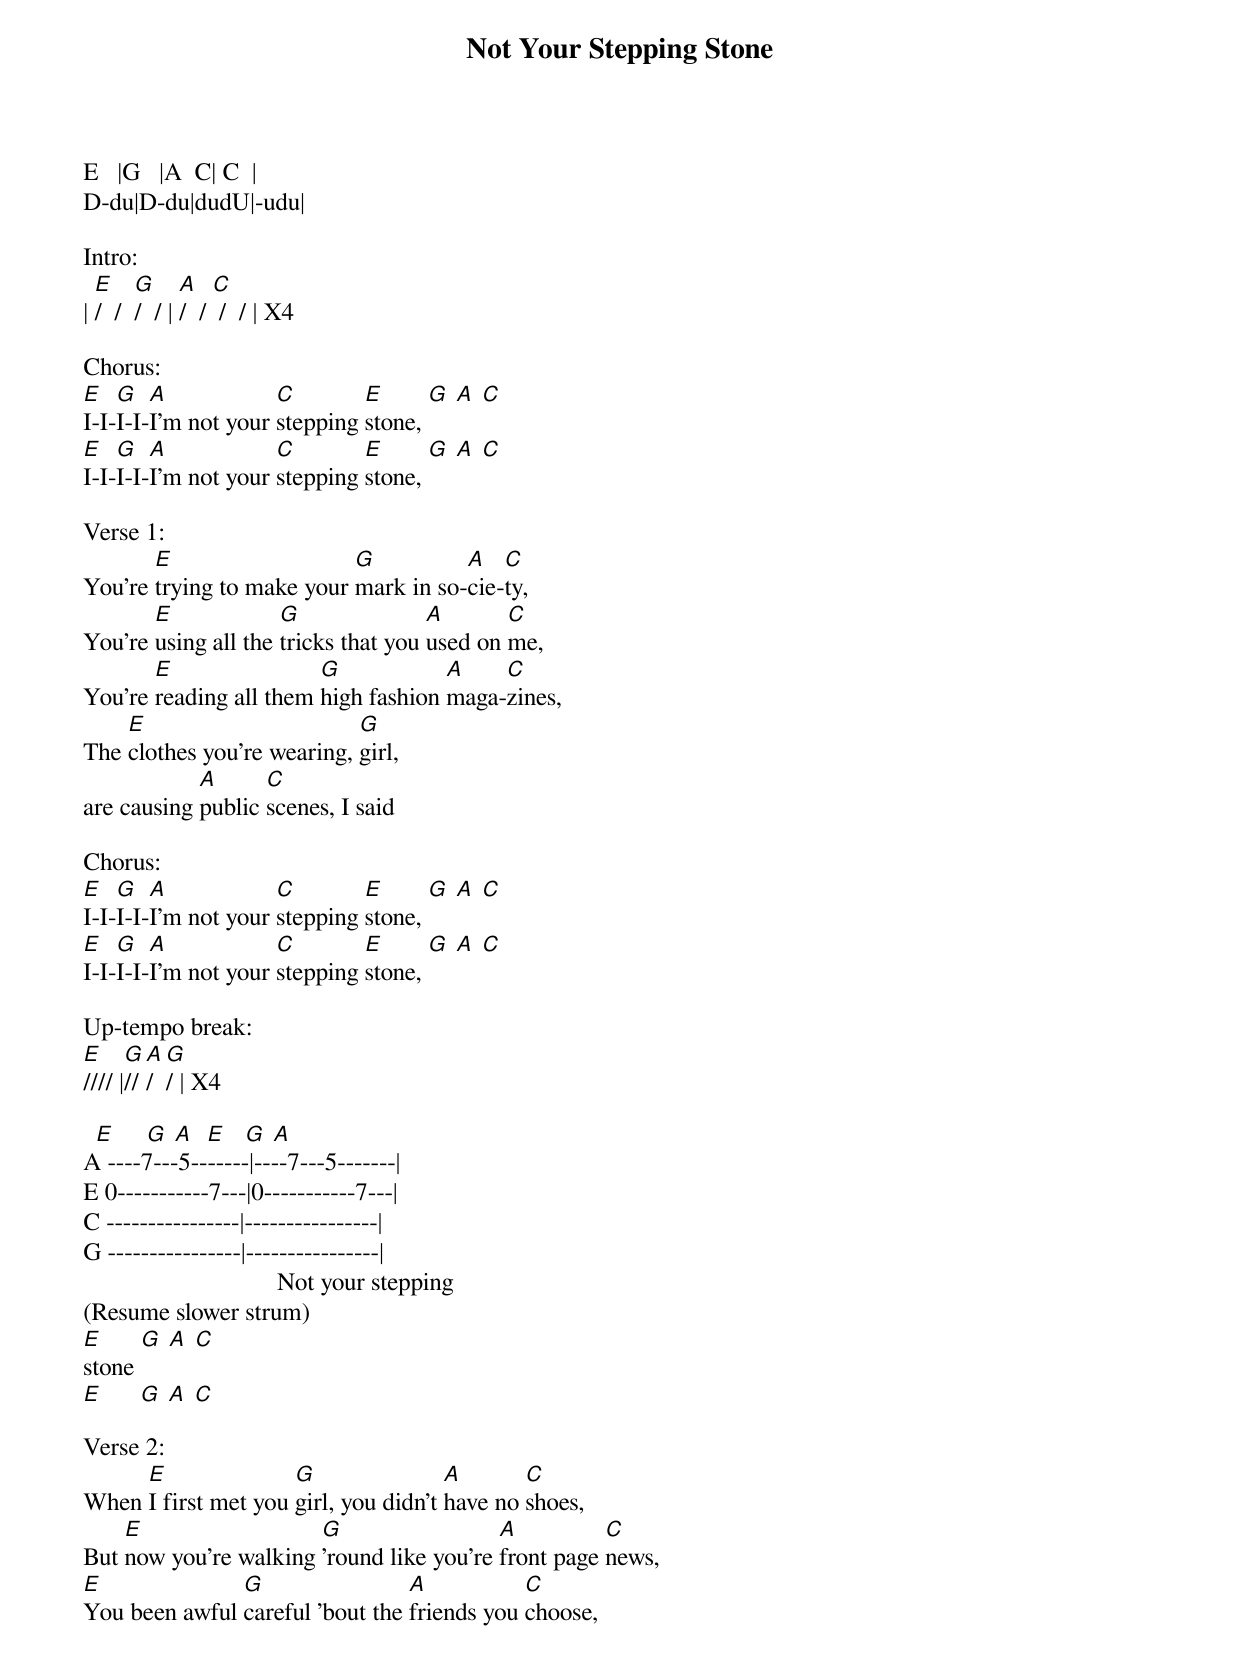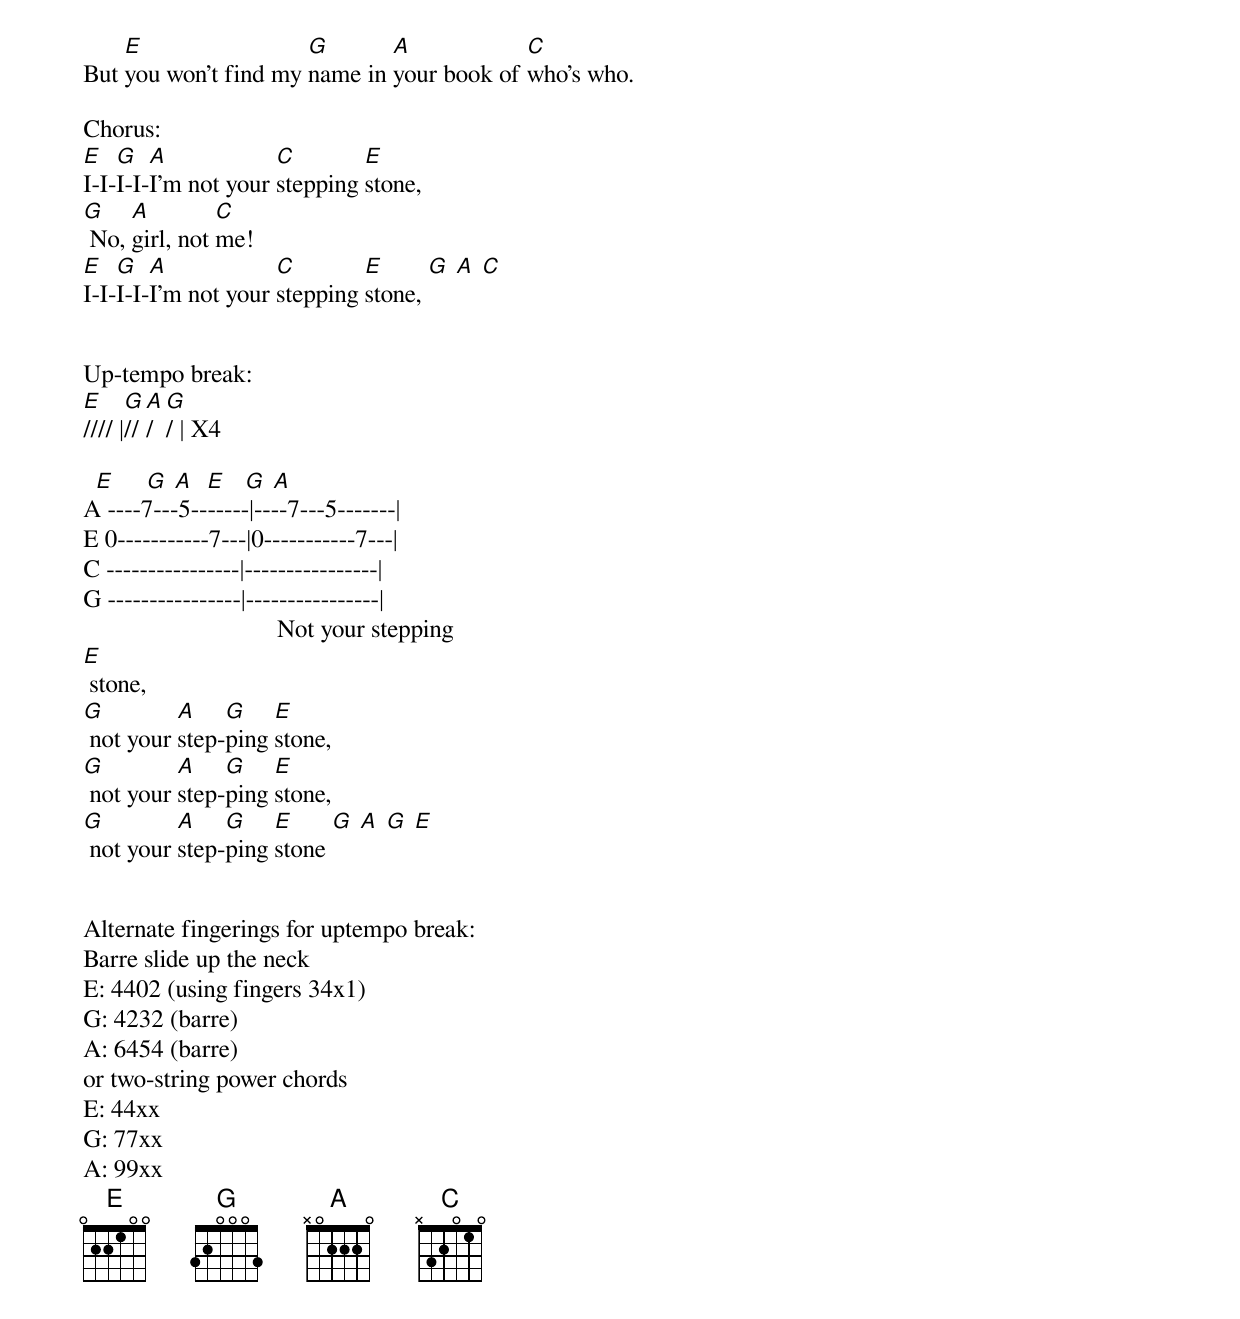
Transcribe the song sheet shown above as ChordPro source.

{title:Not Your Stepping Stone}
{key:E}
E   |G   |A  C| C  |
D-du|D-du|dudU|-udu|

Intro:
| [E]/  /  [G]/  / | [A]/  / [C] /  / | X4

Chorus:
[E]I-I-[G]I-I-[A]I'm not your [C]stepping [E]stone, [G] [A] [C]
[E]I-I-[G]I-I-[A]I'm not your [C]stepping [E]stone, [G] [A] [C]

Verse 1:
You're [E]trying to make your [G]mark in so-[A]cie-[C]ty,
You're [E]using all the [G]tricks that you [A]used on [C]me,
You're [E]reading all them [G]high fashion [A]maga-[C]zines,
The [E]clothes you're wearing, [G]girl,
are causing [A]public [C]scenes, I said

Chorus:
[E]I-I-[G]I-I-[A]I'm not your [C]stepping [E]stone, [G] [A] [C]
[E]I-I-[G]I-I-[A]I'm not your [C]stepping [E]stone, [G] [A] [C]

Up-tempo break:
[E]//// |[G]// [A]/ [G]/ | X4

  [E]     [G] [A]  [E]   [G] [A]
A ----7---5-------|----7---5-------|
E 0-----------7---|0-----------7---|
C ----------------|----------------|
G ----------------|----------------|
                               Not your stepping
(Resume slower strum)
[E]stone [G] [A] [C]
[E]      [G] [A] [C]

Verse 2:
When [E]I first met you [G]girl, you didn't [A]have no [C]shoes,
But [E]now you're walking [G]'round like you're [A]front page [C]news,
[E]You been awful [G]careful 'bout the [A]friends you [C]choose,
But [E]you won't find my [G]name in [A]your book of [C]who's who.

Chorus:
[E]I-I-[G]I-I-[A]I'm not your [C]stepping [E]stone,
[G] No, [A]girl, not [C]me!
[E]I-I-[G]I-I-[A]I'm not your [C]stepping [E]stone, [G] [A] [C]


Up-tempo break:
[E]//// |[G]// [A]/ [G]/ | X4

  [E]     [G] [A]  [E]   [G] [A]
A ----7---5-------|----7---5-------|
E 0-----------7---|0-----------7---|
C ----------------|----------------|
G ----------------|----------------|
                               Not your stepping
[E] stone,
[G] not your [A]step-[G]ping [E]stone,
[G] not your [A]step-[G]ping [E]stone,
[G] not your [A]step-[G]ping [E]stone [G] [A] [G] [E]


Alternate fingerings for uptempo break:
Barre slide up the neck
E: 4402 (using fingers 34x1)
G: 4232 (barre)
A: 6454 (barre)
or two-string power chords
E: 44xx
G: 77xx
A: 99xx
